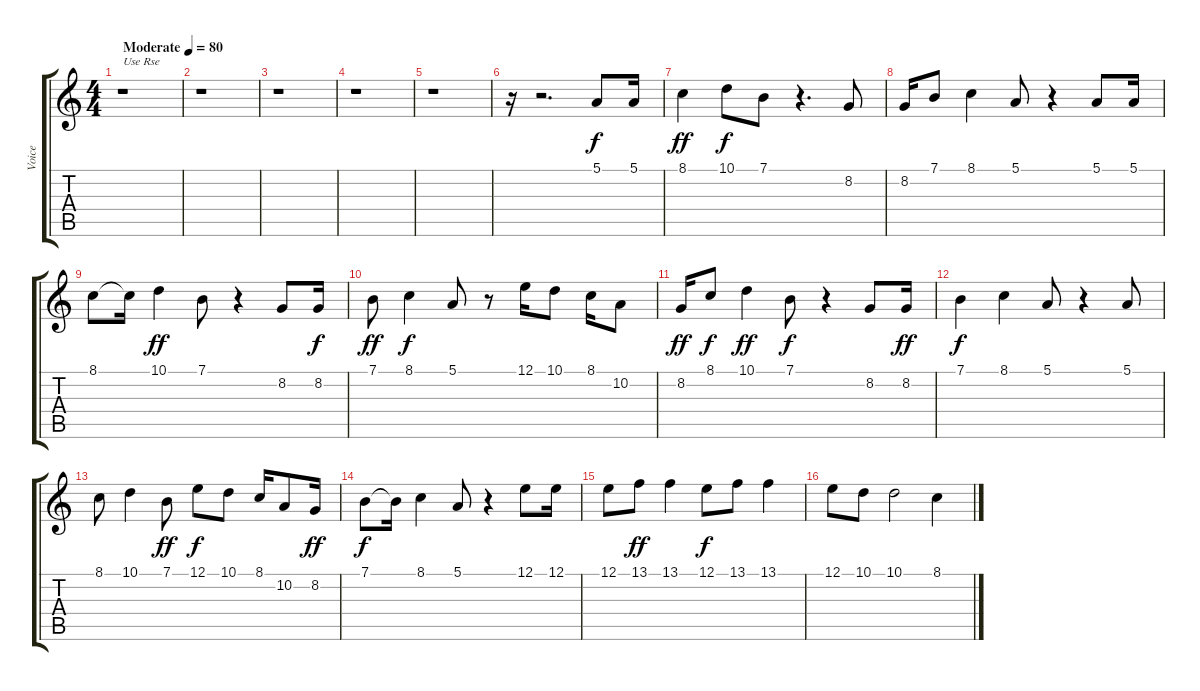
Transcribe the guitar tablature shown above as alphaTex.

\track ("Voice" "Voice") {instrument pad1newage}
\staff {score tabs}
\tuning (E4 B3 G3 D3 A2 E2) {hide}
\ts (4 4)
\tempo (80 "Moderate")
\clef g2
\ks c
r.1{txt "Use Rse" dy f instrument pad1newage} |
r.1 |
r.1 |
r.1 |
r.1 |
r.16 r.2{d} 5.1.8 5.1.16 |
8.1.4{dy ff} 10.1.8{dy f} 7.1.8 r.4{d} 8.2.8 |
8.2.16 7.1.8 8.1.4 5.1.8 r.4 5.1.8 5.1.16 |
8.1.8 8.1{t}.16 10.1.4{dy ff} 7.1.8 r.4 8.2.8 8.2.16{dy f} |
7.1.8{dy ff} 8.1.4{dy f} 5.1.8 r.8 12.1.16 10.1.8 8.1.16 10.2.8 |
8.2.16{dy ff} 8.1.8{dy f} 10.1.4{dy ff} 7.1.8{dy f} r.4 8.2.8 8.2.16{dy ff} |
7.1.4{dy f} 8.1.4 5.1.8 r.4 5.1.8 |
8.1.8 10.1.4 7.1.8{dy ff} 12.1.8{dy f} 10.1.8 8.1.16 10.2.8 8.2.16{dy ff} |
7.1.8{dy f} 7.1{t}.16 8.1.4 5.1.8 r.4 12.1.8 12.1.16 |
12.1.8 13.1.8{dy ff} 13.1.4 12.1.8{dy f} 13.1.8 13.1.4 |
12.1.8 10.1.8 10.1.2 8.1.4
